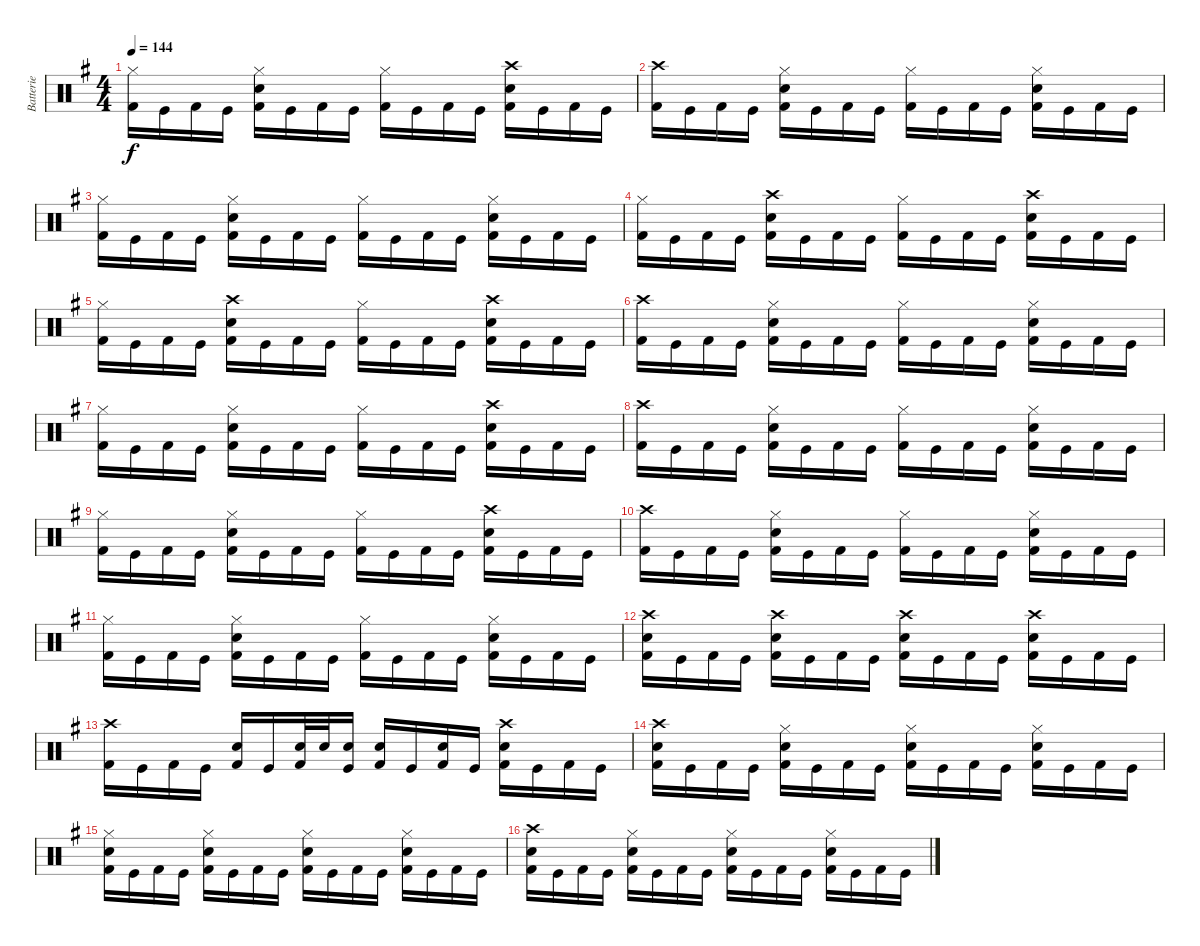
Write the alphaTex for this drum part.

\track ("Batterie" "Batterie") {instrument percussion}
\staff {score}
\articulation defaults
\ts (4 4)
\tempo 144
\clef neutral
\ks g
("Hi-Hat (closed)" "Kick (hit) 2").16{dy f} "Kick (hit)".16 "Kick (hit) 2".16 "Kick (hit)".16 ("Hi-Hat (closed)" "Snare (hit) 2" "Kick (hit) 2").16 "Kick (hit)".16 "Kick (hit) 2".16 "Kick (hit)".16 ("Hi-Hat (closed)" "Kick (hit) 2").16 "Kick (hit)".16 "Kick (hit) 2".16 "Kick (hit)".16 ("Crash high (hit)" "Snare (hit) 2" "Kick (hit) 2").16 "Kick (hit)".16 "Kick (hit) 2".16 "Kick (hit)".16 |
("Crash high (hit)" "Kick (hit) 2").16 "Kick (hit)".16 "Kick (hit) 2".16 "Kick (hit)".16 ("Hi-Hat (closed)" "Snare (hit) 2" "Kick (hit) 2").16 "Kick (hit)".16 "Kick (hit) 2".16 "Kick (hit)".16 ("Hi-Hat (closed)" "Kick (hit) 2").16 "Kick (hit)".16 "Kick (hit) 2".16 "Kick (hit)".16 ("Hi-Hat (closed)" "Snare (hit) 2" "Kick (hit) 2").16 "Kick (hit)".16 "Kick (hit) 2".16 "Kick (hit)".16 |
("Hi-Hat (closed)" "Kick (hit) 2").16 "Kick (hit)".16 "Kick (hit) 2".16 "Kick (hit)".16 ("Hi-Hat (closed)" "Snare (hit) 2" "Kick (hit) 2").16 "Kick (hit)".16 "Kick (hit) 2".16 "Kick (hit)".16 ("Hi-Hat (closed)" "Kick (hit) 2").16 "Kick (hit)".16 "Kick (hit) 2".16 "Kick (hit)".16 ("Hi-Hat (closed)" "Snare (hit) 2" "Kick (hit) 2").16 "Kick (hit)".16 "Kick (hit) 2".16 "Kick (hit)".16 |
("Hi-Hat (closed)" "Kick (hit) 2").16 "Kick (hit)".16 "Kick (hit) 2".16 "Kick (hit)".16 ("Crash high (hit)" "Snare (hit) 2" "Kick (hit) 2").16 "Kick (hit)".16 "Kick (hit) 2".16 "Kick (hit)".16 ("Hi-Hat (closed)" "Kick (hit) 2").16 "Kick (hit)".16 "Kick (hit) 2".16 "Kick (hit)".16 ("Crash high (hit)" "Snare (hit) 2" "Kick (hit) 2").16 "Kick (hit)".16 "Kick (hit) 2".16 "Kick (hit)".16 |
("Hi-Hat (closed)" "Kick (hit) 2").16 "Kick (hit)".16 "Kick (hit) 2".16 "Kick (hit)".16 ("Crash high (hit)" "Snare (hit) 2" "Kick (hit) 2").16 "Kick (hit)".16 "Kick (hit) 2".16 "Kick (hit)".16 ("Hi-Hat (closed)" "Kick (hit) 2").16 "Kick (hit)".16 "Kick (hit) 2".16 "Kick (hit)".16 ("Crash high (hit)" "Snare (hit) 2" "Kick (hit) 2").16 "Kick (hit)".16 "Kick (hit) 2".16 "Kick (hit)".16 |
("Crash high (hit)" "Kick (hit) 2").16 "Kick (hit)".16 "Kick (hit) 2".16 "Kick (hit)".16 ("Hi-Hat (closed)" "Snare (hit) 2" "Kick (hit) 2").16 "Kick (hit)".16 "Kick (hit) 2".16 "Kick (hit)".16 ("Hi-Hat (closed)" "Kick (hit) 2").16 "Kick (hit)".16 "Kick (hit) 2".16 "Kick (hit)".16 ("Hi-Hat (closed)" "Snare (hit) 2" "Kick (hit) 2").16 "Kick (hit)".16 "Kick (hit) 2".16 "Kick (hit)".16 |
("Hi-Hat (closed)" "Kick (hit) 2").16 "Kick (hit)".16 "Kick (hit) 2".16 "Kick (hit)".16 ("Hi-Hat (closed)" "Snare (hit) 2" "Kick (hit) 2").16 "Kick (hit)".16 "Kick (hit) 2".16 "Kick (hit)".16 ("Hi-Hat (closed)" "Kick (hit) 2").16 "Kick (hit)".16 "Kick (hit) 2".16 "Kick (hit)".16 ("Crash high (hit)" "Snare (hit) 2" "Kick (hit) 2").16 "Kick (hit)".16 "Kick (hit) 2".16 "Kick (hit)".16 |
("Crash high (hit)" "Kick (hit) 2").16 "Kick (hit)".16 "Kick (hit) 2".16 "Kick (hit)".16 ("Hi-Hat (closed)" "Snare (hit) 2" "Kick (hit) 2").16 "Kick (hit)".16 "Kick (hit) 2".16 "Kick (hit)".16 ("Hi-Hat (closed)" "Kick (hit) 2").16 "Kick (hit)".16 "Kick (hit) 2".16 "Kick (hit)".16 ("Hi-Hat (closed)" "Snare (hit) 2" "Kick (hit) 2").16 "Kick (hit)".16 "Kick (hit) 2".16 "Kick (hit)".16 |
("Hi-Hat (closed)" "Kick (hit) 2").16 "Kick (hit)".16 "Kick (hit) 2".16 "Kick (hit)".16 ("Hi-Hat (closed)" "Snare (hit) 2" "Kick (hit) 2").16 "Kick (hit)".16 "Kick (hit) 2".16 "Kick (hit)".16 ("Hi-Hat (closed)" "Kick (hit) 2").16 "Kick (hit)".16 "Kick (hit) 2".16 "Kick (hit)".16 ("Crash high (hit)" "Snare (hit) 2" "Kick (hit) 2").16 "Kick (hit)".16 "Kick (hit) 2".16 "Kick (hit)".16 |
("Crash high (hit)" "Kick (hit) 2").16 "Kick (hit)".16 "Kick (hit) 2".16 "Kick (hit)".16 ("Hi-Hat (closed)" "Snare (hit) 2" "Kick (hit) 2").16 "Kick (hit)".16 "Kick (hit) 2".16 "Kick (hit)".16 ("Hi-Hat (closed)" "Kick (hit) 2").16 "Kick (hit)".16 "Kick (hit) 2".16 "Kick (hit)".16 ("Hi-Hat (closed)" "Snare (hit) 2" "Kick (hit) 2").16 "Kick (hit)".16 "Kick (hit) 2".16 "Kick (hit)".16 |
("Hi-Hat (closed)" "Kick (hit) 2").16 "Kick (hit)".16 "Kick (hit) 2".16 "Kick (hit)".16 ("Hi-Hat (closed)" "Snare (hit) 2" "Kick (hit) 2").16 "Kick (hit)".16 "Kick (hit) 2".16 "Kick (hit)".16 ("Hi-Hat (closed)" "Kick (hit) 2").16 "Kick (hit)".16 "Kick (hit) 2".16 "Kick (hit)".16 ("Hi-Hat (closed)" "Snare (hit) 2" "Kick (hit) 2").16 "Kick (hit)".16 "Kick (hit) 2".16 "Kick (hit)".16 |
("Crash high (hit)" "Snare (hit) 2" "Kick (hit) 2").16 "Kick (hit)".16 "Kick (hit) 2".16 "Kick (hit)".16 ("Crash high (hit)" "Snare (hit) 2" "Kick (hit) 2").16 "Kick (hit)".16 "Kick (hit) 2".16 "Kick (hit)".16 ("Crash high (hit)" "Snare (hit) 2" "Kick (hit) 2").16 "Kick (hit)".16 "Kick (hit) 2".16 "Kick (hit)".16 ("Crash high (hit)" "Snare (hit) 2" "Kick (hit) 2").16 "Kick (hit)".16 "Kick (hit) 2".16 "Kick (hit)".16 |
("Crash high (hit)" "Kick (hit) 2").16 "Kick (hit)".16 "Kick (hit) 2".16 "Kick (hit)".16 ("Snare (hit) 2" "Kick (hit) 2").16 "Kick (hit)".16 ("Snare (hit) 2" "Kick (hit) 2").32 "Snare (hit) 2".32 ("Snare (hit) 2" "Kick (hit)").16 ("Snare (hit) 2" "Kick (hit) 2").16 "Kick (hit)".16 ("Snare (hit) 2" "Kick (hit) 2").16 "Kick (hit)".16 ("Crash high (hit)" "Snare (hit) 2" "Kick (hit) 2").16 "Kick (hit)".16 "Kick (hit) 2".16 "Kick (hit)".16 |
("Crash high (hit)" "Snare (hit) 2" "Kick (hit) 2").16 "Kick (hit)".16 "Kick (hit) 2".16 "Kick (hit)".16 ("Hi-Hat (closed)" "Snare (hit) 2" "Kick (hit) 2").16 "Kick (hit)".16 "Kick (hit) 2".16 "Kick (hit)".16 ("Hi-Hat (closed)" "Snare (hit) 2" "Kick (hit) 2").16 "Kick (hit)".16 "Kick (hit) 2".16 "Kick (hit)".16 ("Hi-Hat (closed)" "Snare (hit) 2" "Kick (hit) 2").16 "Kick (hit)".16 "Kick (hit) 2".16 "Kick (hit)".16 |
("Hi-Hat (closed)" "Snare (hit) 2" "Kick (hit) 2").16 "Kick (hit)".16 "Kick (hit) 2".16 "Kick (hit)".16 ("Hi-Hat (closed)" "Snare (hit) 2" "Kick (hit) 2").16 "Kick (hit)".16 "Kick (hit) 2".16 "Kick (hit)".16 ("Hi-Hat (closed)" "Snare (hit) 2" "Kick (hit) 2").16 "Kick (hit)".16 "Kick (hit) 2".16 "Kick (hit)".16 ("Hi-Hat (closed)" "Snare (hit) 2" "Kick (hit) 2").16 "Kick (hit)".16 "Kick (hit) 2".16 "Kick (hit)".16 |
("Crash high (hit)" "Snare (hit) 2" "Kick (hit) 2").16 "Kick (hit)".16 "Kick (hit) 2".16 "Kick (hit)".16 ("Hi-Hat (closed)" "Snare (hit) 2" "Kick (hit) 2").16 "Kick (hit)".16 "Kick (hit) 2".16 "Kick (hit)".16 ("Hi-Hat (closed)" "Snare (hit) 2" "Kick (hit) 2").16 "Kick (hit)".16 "Kick (hit) 2".16 "Kick (hit)".16 ("Hi-Hat (closed)" "Snare (hit) 2" "Kick (hit) 2").16 "Kick (hit)".16 "Kick (hit) 2".16 "Kick (hit)".16
